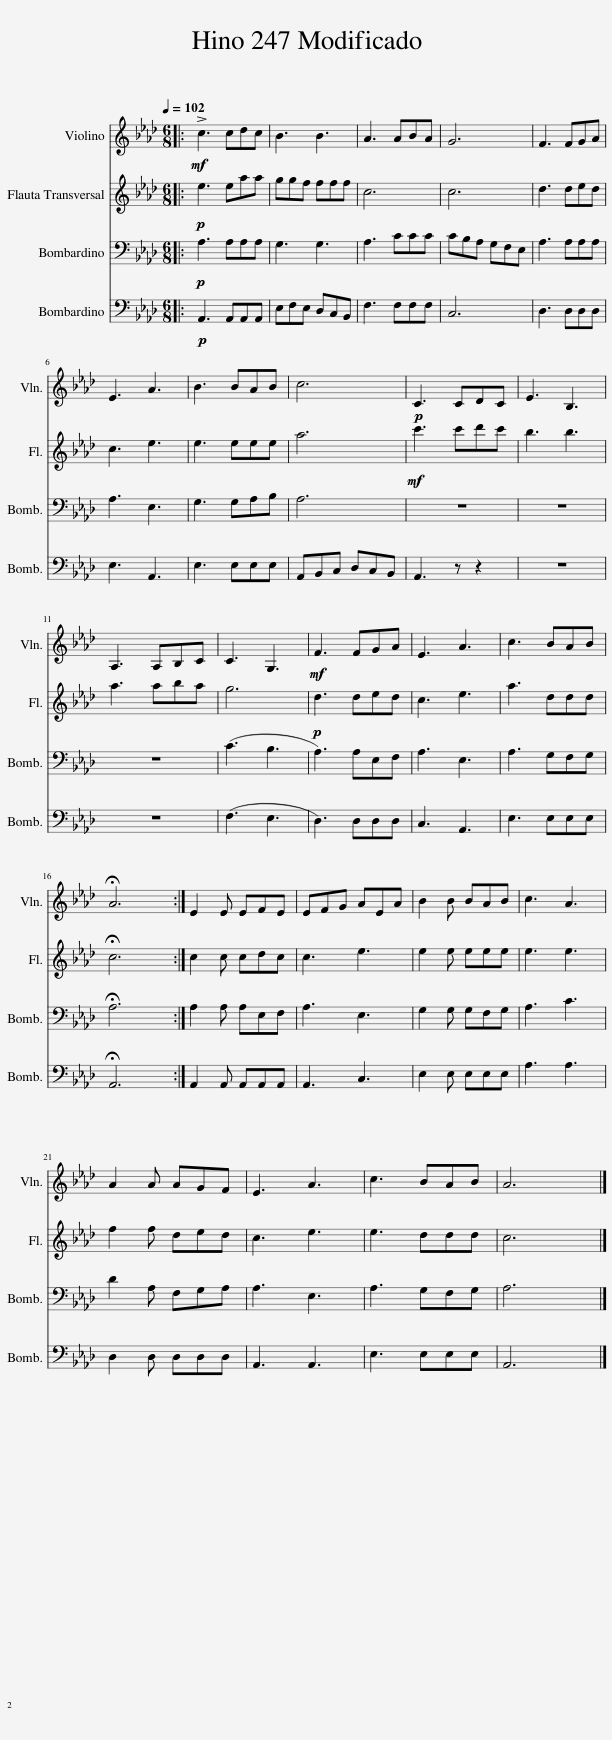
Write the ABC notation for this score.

X:1
%%score 1 2 3 4
L:1/8
Q:1/4=102
M:6/8
I:linebreak $
K:Ab
V:1 treble
V:2 treble
V:3 bass
V:4 bass
V:1
|:!mf! !>!c3 cdc | B3 B3 | A3 ABA | G6 | F3 FGA |$ %5
 E3 A3 | B3 BAB | c6 |!p! C3 CDC | E3 B,3 |$ %10
 A,3 A,B,C | C3 G,3 |!mf! F3 FGA | E3 A3 | c3 BAB |$ %15
 !fermata!A6 :| E2 E EFE | EFG AEA | B2 B BAB | c3 A3 |$ %20
 A2 A AGF | E3 A3 | c3 BAB | A6 |] %24
V:2
|:!p! e3 eaa | ggf fff | c6 | c6 | d3 ded |$ %5
 c3 e3 | e3 eee | a6 |!mf! c'3 c'd'c' | b3 b3 |$ %10
 a3 aba | g6 |!p! d3 ded | c3 e3 | a3 ddd |$ %15
 !fermata!c6 :| c2 c cdc | c3 e3 | e2 e eee | e3 e3 |$ %20
 f2 f ded | c3 e3 | e3 ddd | c6 |] %24
V:3
|:!p! A,3 A,A,A, | G,3 G,3 | A,3 CCC | CB,A, G,F,E, | A,3 A,A,A, |$ %5
 A,3 E,3 | G,3 G,A,B, | A,6 | z6 | z6 |$ %10
 z6 | (C3 B,3 | A,3) A,E,F, | A,3 E,3 | A,3 G,F,G, |$ %15
 !fermata!A,6 :| A,2 A, A,E,F, | A,3 E,3 | G,2 G, G,F,G, | A,3 C3 |$ %20
 D2 A, F,G,A, | A,3 E,3 | A,3 G,F,G, | A,6 |] %24
V:4
|:!p! A,,3 A,,A,,A,, | E,F,E, D,C,B,, | F,3 F,F,F, | C,6 | D,3 D,D,D, |$ %5
 E,3 A,,3 | E,3 E,E,E, | A,,B,,C, D,C,B,, | A,,3 z z2 | z6 |$ %10
 z6 | (F,3 E,3 | D,3) D,D,D, | C,3 A,,3 | E,3 E,E,E, |$ %15
 !fermata!A,,6 :| A,,2 A,, A,,A,,A,, | A,,3 C,3 | E,2 E, E,E,E, | A,3 A,3 |$ %20
 D,2 D, D,D,D, | A,,3 A,,3 | E,3 E,E,E, | A,,6 |] %24
